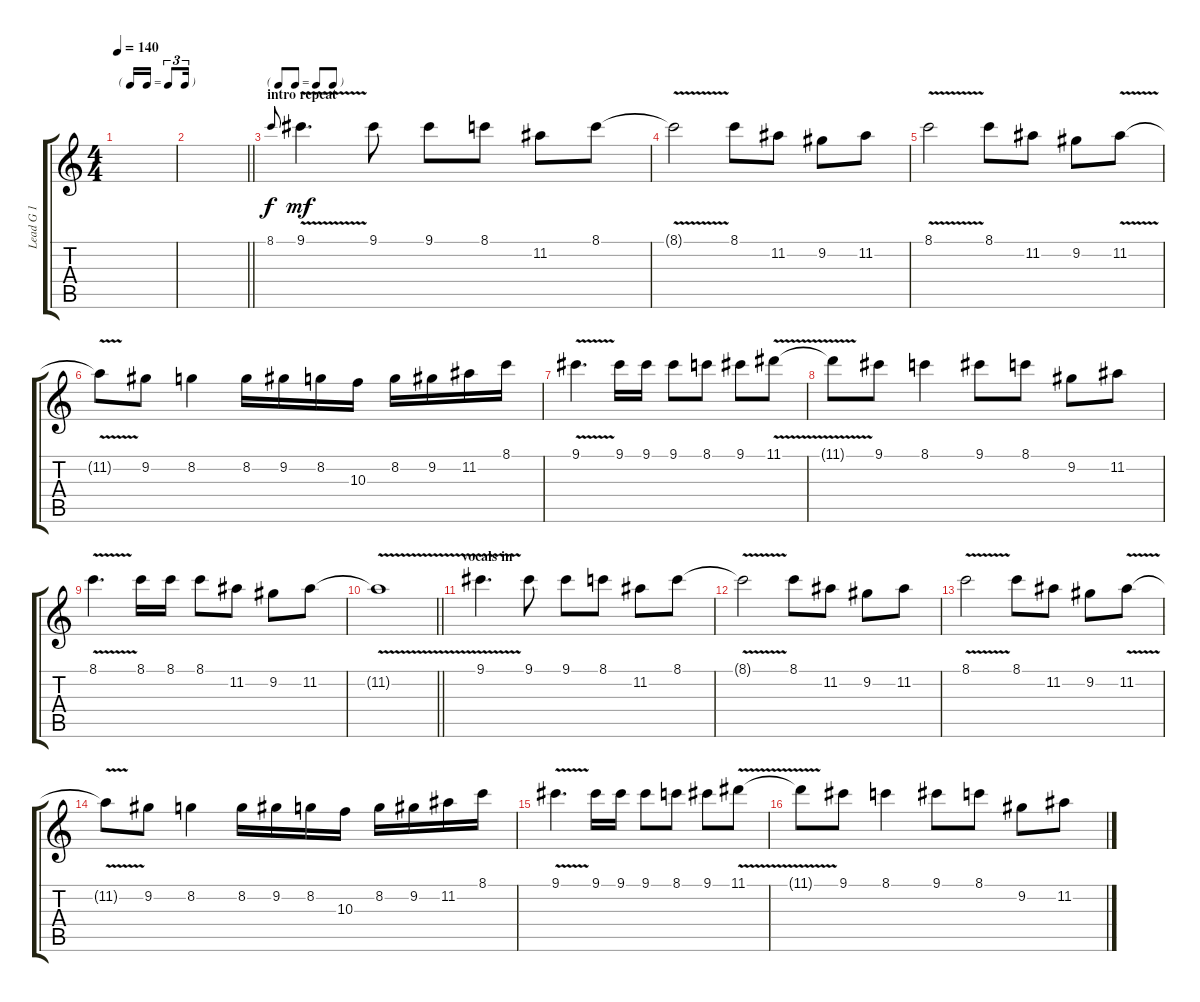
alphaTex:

\track ("Lead G 1" "Lead G 1") {instrument overdrivenguitar}
\staff {score tabs}
\tuning (E4 B3 G3 D3 A2 D2) {hide}
\ts (4 4)
\tf triplet16th
\tempo 140
\clef g2
\ks c
|
\barLineRight lightlight
|
\tf none
\section ("" "intro repeat")
8.1.8{gr onbeat} 9.1{v}.4{d dy mf} 9.1.8 9.1.8 8.1.8 11.2.8 8.1.8 |
8.1{v t}.2 8.1.8 11.2.8 9.2.8 11.2.8 |
8.1{v}.2 8.1.8 11.2.8 9.2.8 11.2{v}.8 |
11.2{t}.8 9.2.8 8.2.4 8.2.16 9.2.16 8.2.16 10.3.16 8.2.16 9.2.16 11.2.16 8.1.16 |
9.1{v}.4{d} 9.1.16 9.1.16 9.1.8 8.1.8 9.1.8 11.1{v}.8 |
11.1{t}.8 9.1.8 8.1.4 9.1.8 8.1.8 9.2.8 11.2.8 |
8.1{v}.4{d} 8.1.16 8.1.16 8.1.8 11.2.8 9.2.8 11.2.8 |
\barLineRight lightlight
11.2{v t}.1 |
\section ("" "vocals in")
9.1{v}.4{d} 9.1.8 9.1.8 8.1.8 11.2.8 8.1.8 |
8.1{v t}.2 8.1.8 11.2.8 9.2.8 11.2.8 |
8.1{v}.2 8.1.8 11.2.8 9.2.8 11.2{v}.8 |
11.2{t}.8 9.2.8 8.2.4 8.2.16 9.2.16 8.2.16 10.3.16 8.2.16 9.2.16 11.2.16 8.1.16 |
9.1{v}.4{d} 9.1.16 9.1.16 9.1.8 8.1.8 9.1.8 11.1{v}.8 |
11.1{t}.8 9.1.8 8.1.4 9.1.8 8.1.8 9.2.8 11.2.8
